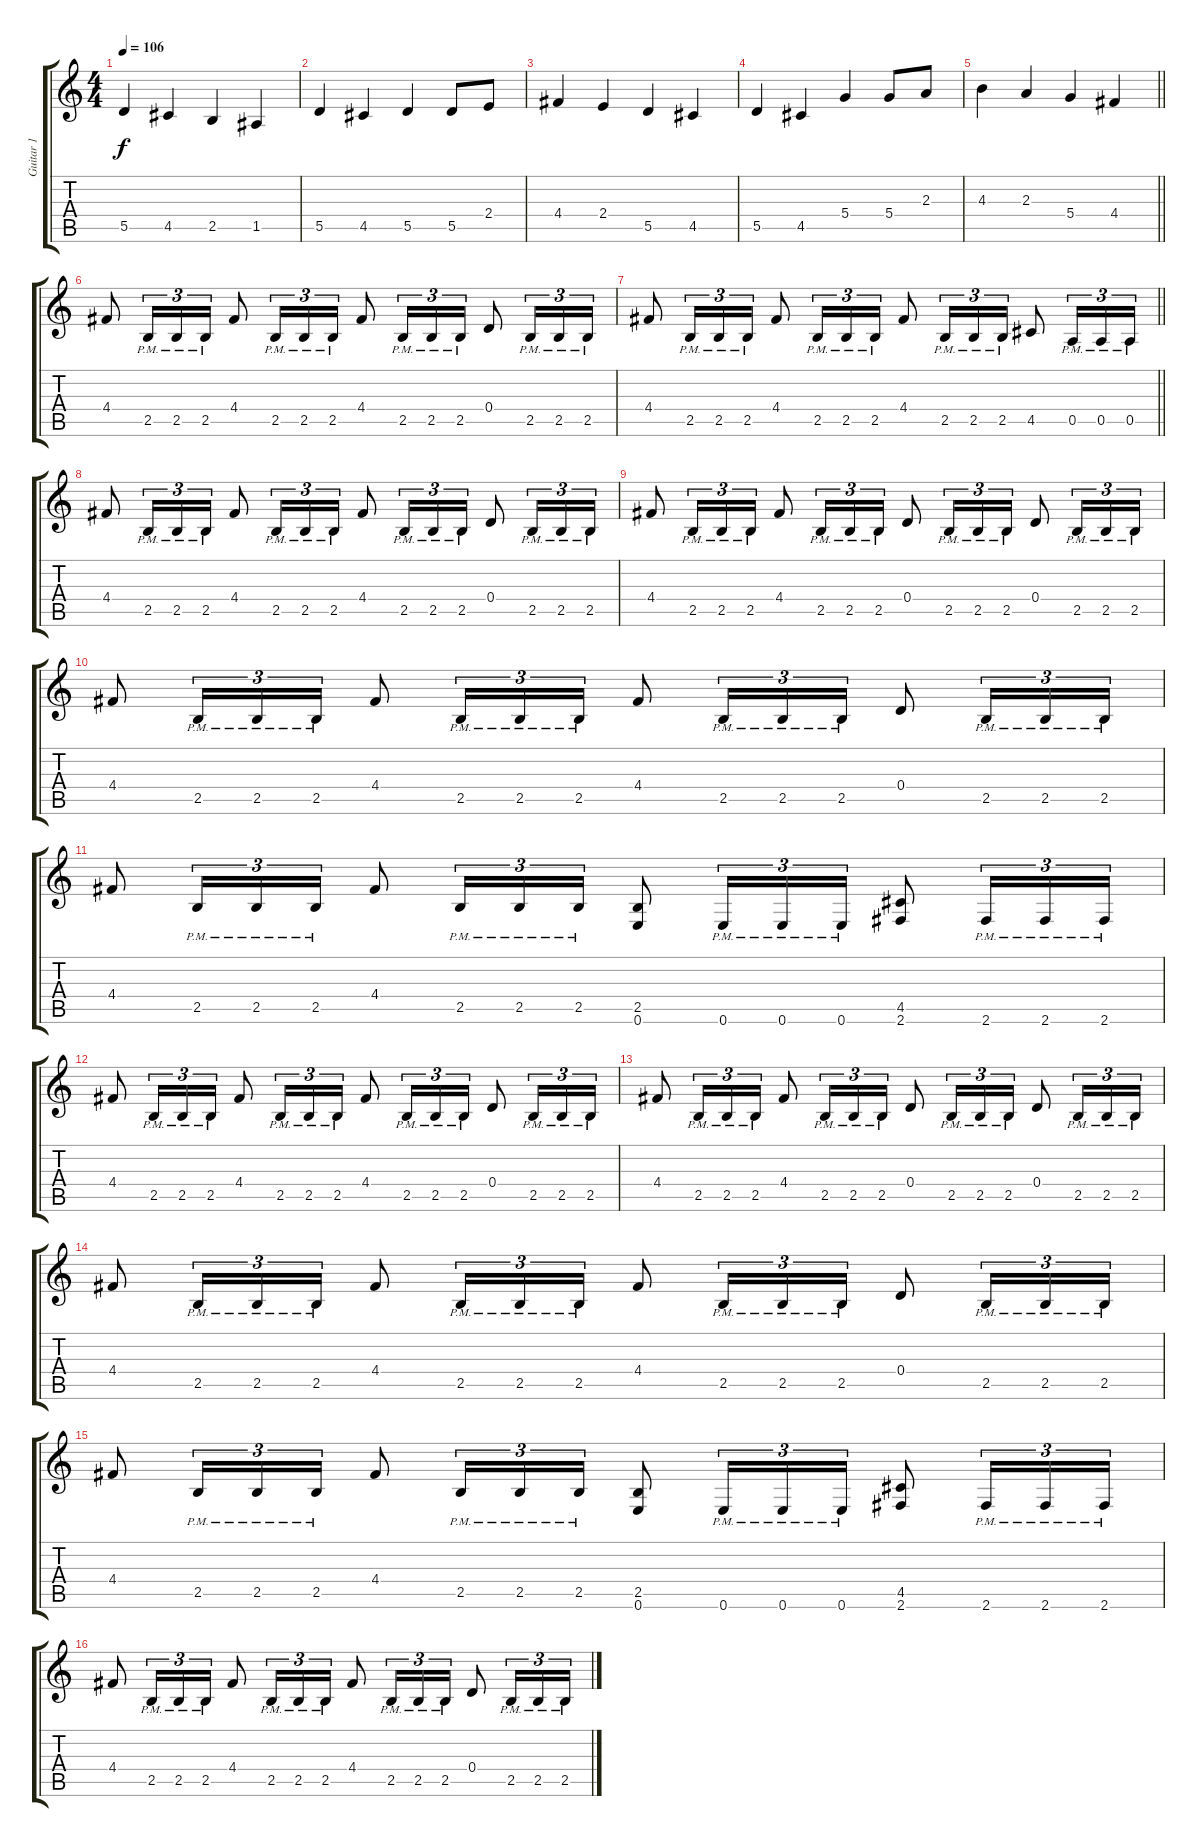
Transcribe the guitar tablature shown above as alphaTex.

\track ("Guitar 1" "Guitar 1") {instrument distortionguitar}
\staff {score tabs}
\tuning (E4 B3 G3 D3 A2 E2) {hide}
\ts (4 4)
\tempo 106
\clef g2
\ks c
5.5.4{dy f} 4.5.4 2.5.4 1.5.4 |
5.5.4 4.5.4 5.5.4 5.5.8 2.4.8 |
4.4.4 2.4.4 5.5.4 4.5.4 |
5.5.4 4.5.4 5.4.4 5.4.8 2.3.8 |
\barLineRight lightlight
4.3.4 2.3.4 5.4.4 4.4.4 |
\section ("" "")
4.4.8 2.5{pm}.16{tu (3 2)} 2.5{pm}.16{tu (3 2)} 2.5{pm}.16{tu (3 2)} 4.4.8 2.5{pm}.16{tu (3 2)} 2.5{pm}.16{tu (3 2)} 2.5{pm}.16{tu (3 2)} 4.4.8 2.5{pm}.16{tu (3 2)} 2.5{pm}.16{tu (3 2)} 2.5{pm}.16{tu (3 2)} 0.4.8 2.5{pm}.16{tu (3 2)} 2.5{pm}.16{tu (3 2)} 2.5{pm}.16{tu (3 2)} |
\barLineRight lightlight
4.4.8 2.5{pm}.16{tu (3 2)} 2.5{pm}.16{tu (3 2)} 2.5{pm}.16{tu (3 2)} 4.4.8 2.5{pm}.16{tu (3 2)} 2.5{pm}.16{tu (3 2)} 2.5{pm}.16{tu (3 2)} 4.4.8 2.5{pm}.16{tu (3 2)} 2.5{pm}.16{tu (3 2)} 2.5{pm}.16{tu (3 2)} 4.5.8 0.5{pm}.16{tu (3 2)} 0.5{pm}.16{tu (3 2)} 0.5{pm}.16{tu (3 2)} |
\section ("" "")
4.4.8 2.5{pm}.16{tu (3 2)} 2.5{pm}.16{tu (3 2)} 2.5{pm}.16{tu (3 2)} 4.4.8 2.5{pm}.16{tu (3 2)} 2.5{pm}.16{tu (3 2)} 2.5{pm}.16{tu (3 2)} 4.4.8 2.5{pm}.16{tu (3 2)} 2.5{pm}.16{tu (3 2)} 2.5{pm}.16{tu (3 2)} 0.4.8 2.5{pm}.16{tu (3 2)} 2.5{pm}.16{tu (3 2)} 2.5{pm}.16{tu (3 2)} |
4.4.8 2.5{pm}.16{tu (3 2)} 2.5{pm}.16{tu (3 2)} 2.5{pm}.16{tu (3 2)} 4.4.8 2.5{pm}.16{tu (3 2)} 2.5{pm}.16{tu (3 2)} 2.5{pm}.16{tu (3 2)} 0.4.8 2.5{pm}.16{tu (3 2)} 2.5{pm}.16{tu (3 2)} 2.5{pm}.16{tu (3 2)} 0.4.8 2.5{pm}.16{tu (3 2)} 2.5{pm}.16{tu (3 2)} 2.5{pm}.16{tu (3 2)} |
4.4.8 2.5{pm}.16{tu (3 2)} 2.5{pm}.16{tu (3 2)} 2.5{pm}.16{tu (3 2)} 4.4.8 2.5{pm}.16{tu (3 2)} 2.5{pm}.16{tu (3 2)} 2.5{pm}.16{tu (3 2)} 4.4.8 2.5{pm}.16{tu (3 2)} 2.5{pm}.16{tu (3 2)} 2.5{pm}.16{tu (3 2)} 0.4.8 2.5{pm}.16{tu (3 2)} 2.5{pm}.16{tu (3 2)} 2.5{pm}.16{tu (3 2)} |
4.4.8 2.5{pm}.16{tu (3 2)} 2.5{pm}.16{tu (3 2)} 2.5{pm}.16{tu (3 2)} 4.4.8 2.5{pm}.16{tu (3 2)} 2.5{pm}.16{tu (3 2)} 2.5{pm}.16{tu (3 2)} (2.5 0.6).8 0.6{pm}.16{tu (3 2)} 0.6{pm}.16{tu (3 2)} 0.6{pm}.16{tu (3 2)} (4.5 2.6).8 2.6{pm}.16{tu (3 2)} 2.6{pm}.16{tu (3 2)} 2.6{pm}.16{tu (3 2)} |
4.4.8 2.5{pm}.16{tu (3 2)} 2.5{pm}.16{tu (3 2)} 2.5{pm}.16{tu (3 2)} 4.4.8 2.5{pm}.16{tu (3 2)} 2.5{pm}.16{tu (3 2)} 2.5{pm}.16{tu (3 2)} 4.4.8 2.5{pm}.16{tu (3 2)} 2.5{pm}.16{tu (3 2)} 2.5{pm}.16{tu (3 2)} 0.4.8 2.5{pm}.16{tu (3 2)} 2.5{pm}.16{tu (3 2)} 2.5{pm}.16{tu (3 2)} |
4.4.8 2.5{pm}.16{tu (3 2)} 2.5{pm}.16{tu (3 2)} 2.5{pm}.16{tu (3 2)} 4.4.8 2.5{pm}.16{tu (3 2)} 2.5{pm}.16{tu (3 2)} 2.5{pm}.16{tu (3 2)} 0.4.8 2.5{pm}.16{tu (3 2)} 2.5{pm}.16{tu (3 2)} 2.5{pm}.16{tu (3 2)} 0.4.8 2.5{pm}.16{tu (3 2)} 2.5{pm}.16{tu (3 2)} 2.5{pm}.16{tu (3 2)} |
4.4.8 2.5{pm}.16{tu (3 2)} 2.5{pm}.16{tu (3 2)} 2.5{pm}.16{tu (3 2)} 4.4.8 2.5{pm}.16{tu (3 2)} 2.5{pm}.16{tu (3 2)} 2.5{pm}.16{tu (3 2)} 4.4.8 2.5{pm}.16{tu (3 2)} 2.5{pm}.16{tu (3 2)} 2.5{pm}.16{tu (3 2)} 0.4.8 2.5{pm}.16{tu (3 2)} 2.5{pm}.16{tu (3 2)} 2.5{pm}.16{tu (3 2)} |
4.4.8 2.5{pm}.16{tu (3 2)} 2.5{pm}.16{tu (3 2)} 2.5{pm}.16{tu (3 2)} 4.4.8 2.5{pm}.16{tu (3 2)} 2.5{pm}.16{tu (3 2)} 2.5{pm}.16{tu (3 2)} (2.5 0.6).8 0.6{pm}.16{tu (3 2)} 0.6{pm}.16{tu (3 2)} 0.6{pm}.16{tu (3 2)} (4.5 2.6).8 2.6{pm}.16{tu (3 2)} 2.6{pm}.16{tu (3 2)} 2.6{pm}.16{tu (3 2)} |
4.4.8 2.5{pm}.16{tu (3 2)} 2.5{pm}.16{tu (3 2)} 2.5{pm}.16{tu (3 2)} 4.4.8 2.5{pm}.16{tu (3 2)} 2.5{pm}.16{tu (3 2)} 2.5{pm}.16{tu (3 2)} 4.4.8 2.5{pm}.16{tu (3 2)} 2.5{pm}.16{tu (3 2)} 2.5{pm}.16{tu (3 2)} 0.4.8 2.5{pm}.16{tu (3 2)} 2.5{pm}.16{tu (3 2)} 2.5{pm}.16{tu (3 2)}
